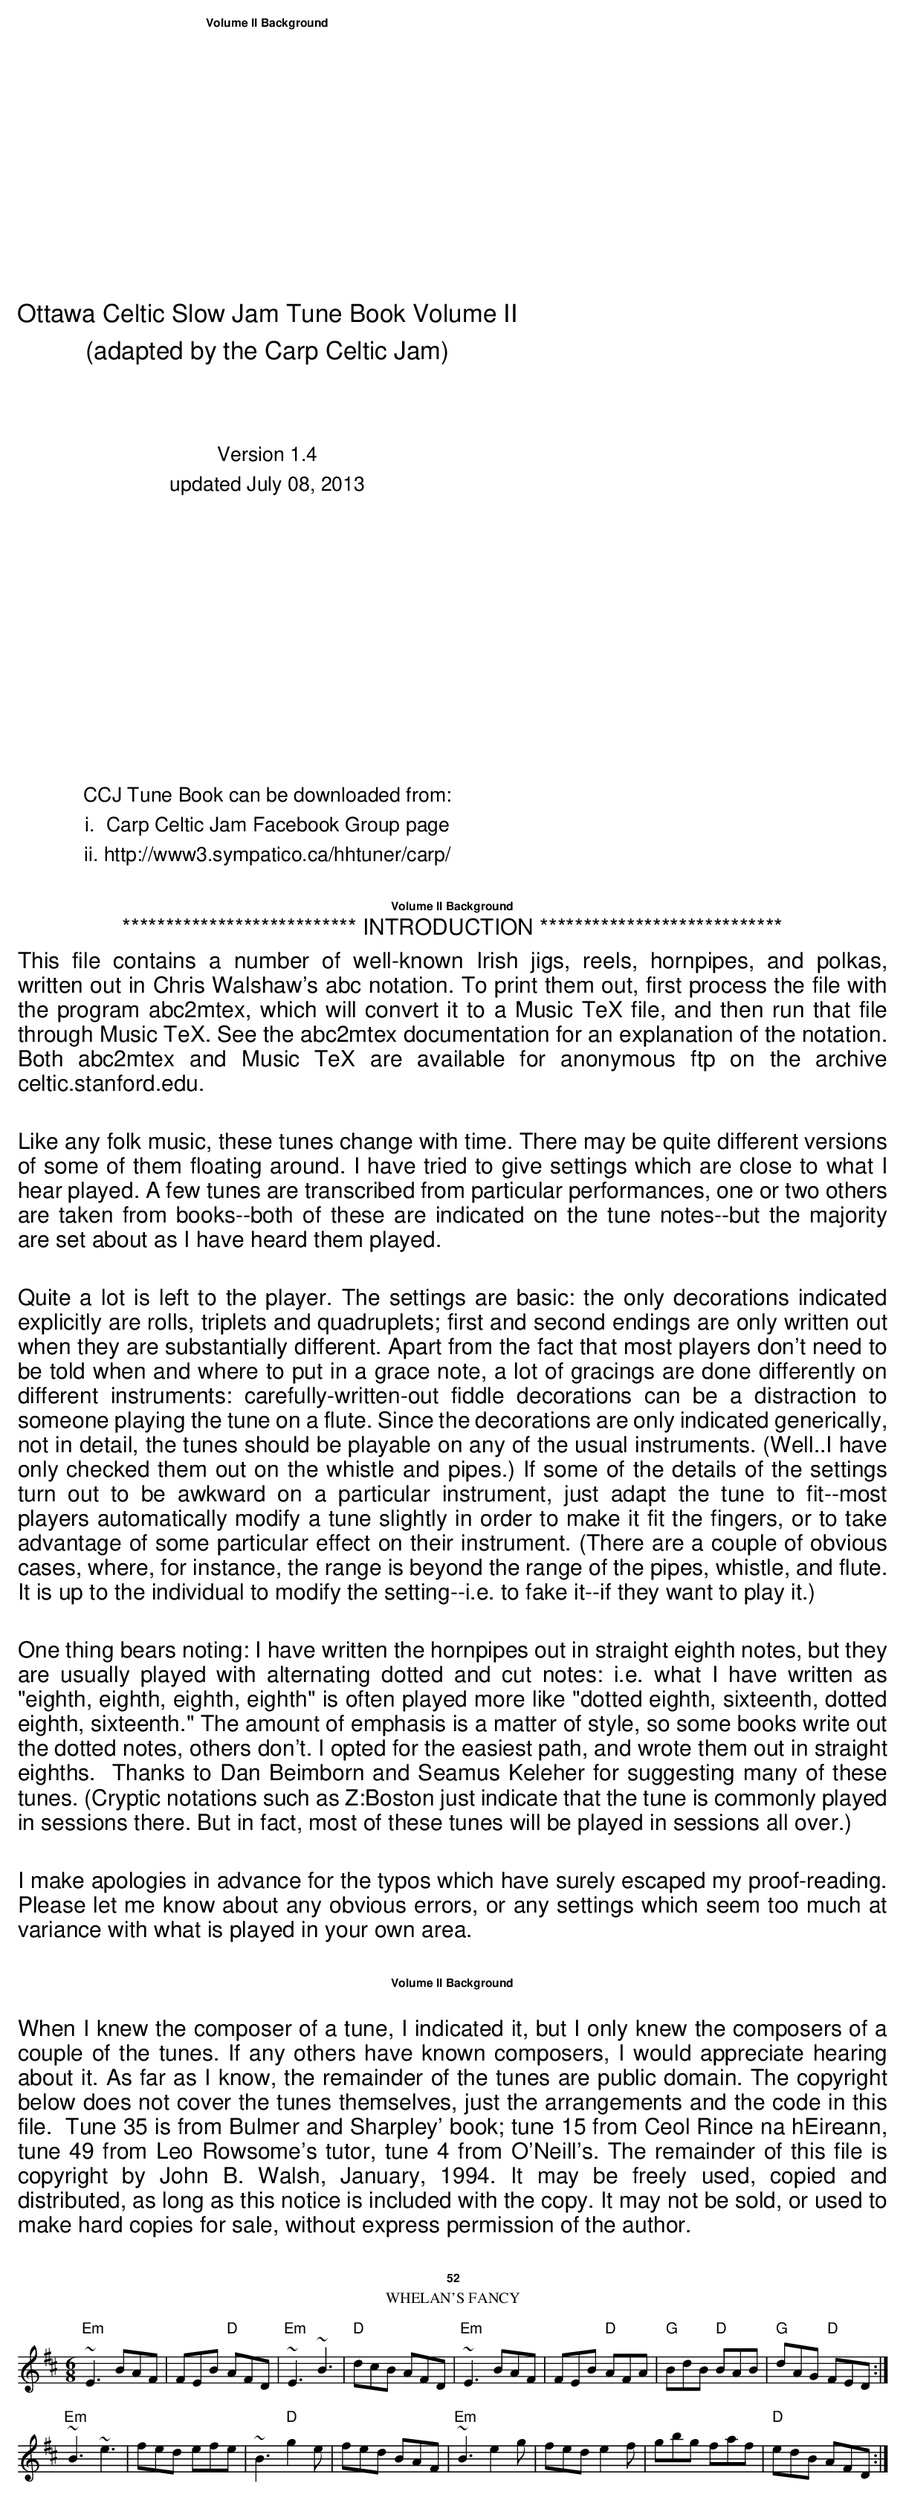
X:1
T:Whelan's Fancy
M:6/8
K:Edor
"Em"~E3 BAF|FEB "D"AFD|"Em"~E3 ~B3|"D"dcB AFD|\
"Em"~E3 BAF|FEB "D"AFA|"G"BdB "D"BAB|"G"dAG "D"FED:|
"Em"~B3 ~e3|fed efe|~B3 "D"g2 e|fed BAF|\
"Em"~B3 e2 g|fed e2 f|gbg faf|"D"edB AFD:|
